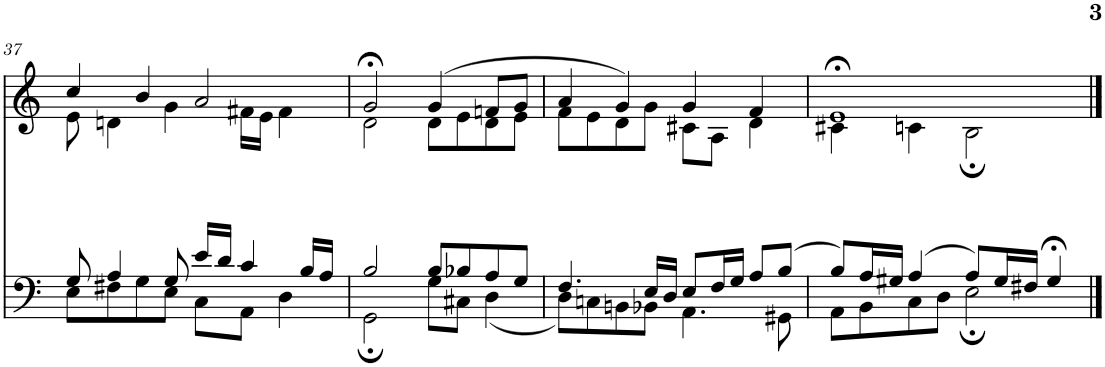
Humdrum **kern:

**kern	**kern
*part2	*part1
*staff2	*staff1
*I"T,B	*I"S,A
!!LO:PB:g=z
*clefF4	*clefG2
*k[]	*k[]
*M4/4	*M4/4
*met(c)	*met(c)
=37	=37
*^	*^
8G/	8E\L	4cc/	8e\
4A/	8F#X\	.	4dn\
.	8G\	4b/	.
8G/	8E\J	.	4g\
16e/LL	8C\L	2a/	.
16d/JJ	.	.	.
4c/	8AA\J	.	16f#X\LL
.	.	.	16e\JJ
.	4D\	.	4f#\
16B/LL	.	.	.
16A/JJ	.	.	.
=38	=38	=38	=38
2B/	2GG;\	2g;</	2d\
8B/L	8G\L	(>4g/	8d\L
8B-X/	8C#X\J	.	8e\
8A/	(<4D\	8fn/L	8d\
8G/J	.	8g/J	8e\J
=39	=39	=39	=39
4.F/	8D\L)	4a/	8f\L
.	8Cn\	.	8e\
.	8BBn\	4g/)	8d\
16E/LL	8BB-X\J	.	8g\J
16D/JJ	.	.	.
8E/L	4.AA\	4g/	8c#X\L
16F/L	.	.	8A\J
16G/JJ	.	.	.
8A/L	.	4f/	4d\
(>8B/J	8GG#X\	.	.
=40	=40	=40	=40
8B/L)	8AA\L	1e;<	4c#X\
16A/L	8BB\	.	.
16G#X/JJ	.	.	.
(>4A/	8C\	.	4cn\
.	8D\J	.	.
8A/L)	2E;\	.	2B;\
16G#/L	.	.	.
16F#X/JJ	.	.	.
4G#;</	.	.	.
*v	*v	*	*
*	*v	*v
==	==
*-	*-
